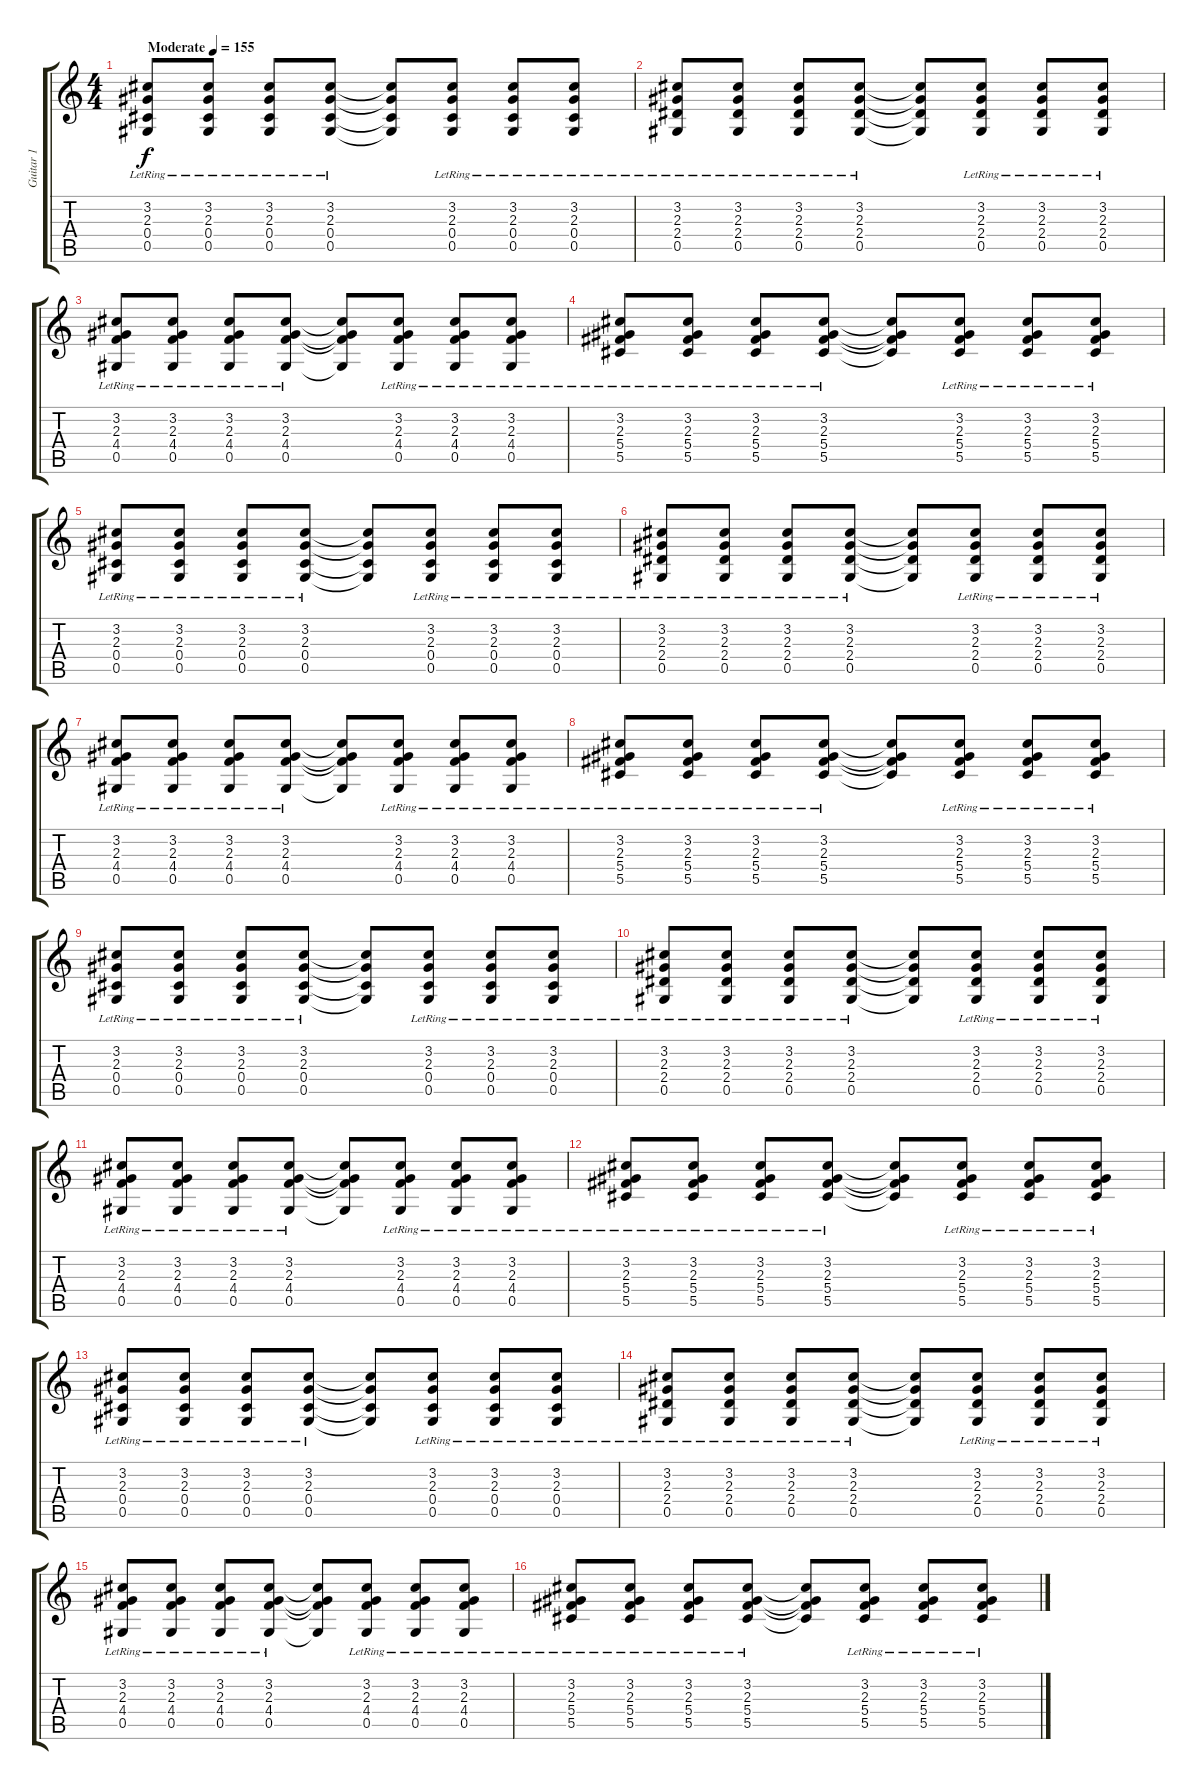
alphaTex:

\track ("Guitar 1" "Guitar 1") {instrument distortionguitar}
\staff {score tabs}
\tuning (Eb4 Bb3 Gb3 Db3 Ab2 Db2) {hide}
\ts (4 4)
\tempo (155 "Moderate")
\clef g2
\ks c
(3.2{lr} 2.3{lr} 0.4{lr} 0.5{lr}).8{dy f instrument distortionguitar} (3.2{lr} 2.3{lr} 0.4{lr} 0.5{lr}).8 (3.2{lr} 2.3{lr} 0.4{lr} 0.5{lr}).8 (3.2{lr} 2.3{lr} 0.4{lr} 0.5{lr}).8 (3.2{t} 2.3{t} 0.4{t} 0.5{t}).8 (3.2{lr} 2.3{lr} 0.4{lr} 0.5{lr}).8 (3.2{lr} 2.3{lr} 0.4{lr} 0.5{lr}).8 (3.2{lr} 2.3{lr} 0.4{lr} 0.5{lr}).8 |
(3.2{lr} 2.3{lr} 2.4{lr} 0.5{lr}).8 (3.2{lr} 2.3{lr} 2.4{lr} 0.5{lr}).8 (3.2{lr} 2.3{lr} 2.4{lr} 0.5{lr}).8 (3.2{lr} 2.3{lr} 2.4{lr} 0.5{lr}).8 (3.2{t} 2.3{t} 2.4{t} 0.5{t}).8 (3.2{lr} 2.3{lr} 2.4{lr} 0.5{lr}).8 (3.2{lr} 2.3{lr} 2.4{lr} 0.5{lr}).8 (3.2{lr} 2.3{lr} 2.4{lr} 0.5{lr}).8 |
(3.2{lr} 2.3{lr} 4.4{lr} 0.5{lr}).8 (3.2{lr} 2.3{lr} 4.4{lr} 0.5{lr}).8 (3.2{lr} 2.3{lr} 4.4{lr} 0.5{lr}).8 (3.2{lr} 2.3{lr} 4.4{lr} 0.5{lr}).8 (3.2{t} 2.3{t} 4.4{t} 0.5{t}).8 (3.2{lr} 2.3{lr} 4.4{lr} 0.5{lr}).8 (3.2{lr} 2.3{lr} 4.4{lr} 0.5{lr}).8 (3.2{lr} 2.3{lr} 4.4{lr} 0.5{lr}).8 |
(3.2{lr} 2.3{lr} 5.4{lr} 5.5{lr}).8 (3.2{lr} 2.3{lr} 5.4{lr} 5.5{lr}).8 (3.2{lr} 2.3{lr} 5.4{lr} 5.5{lr}).8 (3.2{lr} 2.3{lr} 5.4{lr} 5.5{lr}).8 (3.2{t} 2.3{t} 5.4{t} 5.5{t}).8 (3.2{lr} 2.3{lr} 5.4{lr} 5.5{lr}).8 (3.2{lr} 2.3{lr} 5.4{lr} 5.5{lr}).8 (3.2{lr} 2.3{lr} 5.4{lr} 5.5{lr}).8 |
(3.2{lr} 2.3{lr} 0.4{lr} 0.5{lr}).8 (3.2{lr} 2.3{lr} 0.4{lr} 0.5{lr}).8 (3.2{lr} 2.3{lr} 0.4{lr} 0.5{lr}).8 (3.2{lr} 2.3{lr} 0.4{lr} 0.5{lr}).8 (3.2{t} 2.3{t} 0.4{t} 0.5{t}).8 (3.2{lr} 2.3{lr} 0.4{lr} 0.5{lr}).8 (3.2{lr} 2.3{lr} 0.4{lr} 0.5{lr}).8 (3.2{lr} 2.3{lr} 0.4{lr} 0.5{lr}).8 |
(3.2{lr} 2.3{lr} 2.4{lr} 0.5{lr}).8 (3.2{lr} 2.3{lr} 2.4{lr} 0.5{lr}).8 (3.2{lr} 2.3{lr} 2.4{lr} 0.5{lr}).8 (3.2{lr} 2.3{lr} 2.4{lr} 0.5{lr}).8 (3.2{t} 2.3{t} 2.4{t} 0.5{t}).8 (3.2{lr} 2.3{lr} 2.4{lr} 0.5{lr}).8 (3.2{lr} 2.3{lr} 2.4{lr} 0.5{lr}).8 (3.2{lr} 2.3{lr} 2.4{lr} 0.5{lr}).8 |
(3.2{lr} 2.3{lr} 4.4{lr} 0.5{lr}).8 (3.2{lr} 2.3{lr} 4.4{lr} 0.5{lr}).8 (3.2{lr} 2.3{lr} 4.4{lr} 0.5{lr}).8 (3.2{lr} 2.3{lr} 4.4{lr} 0.5{lr}).8 (3.2{t} 2.3{t} 4.4{t} 0.5{t}).8 (3.2{lr} 2.3{lr} 4.4{lr} 0.5{lr}).8 (3.2{lr} 2.3{lr} 4.4{lr} 0.5{lr}).8 (3.2{lr} 2.3{lr} 4.4{lr} 0.5{lr}).8 |
(3.2{lr} 2.3{lr} 5.4{lr} 5.5{lr}).8 (3.2{lr} 2.3{lr} 5.4{lr} 5.5{lr}).8 (3.2{lr} 2.3{lr} 5.4{lr} 5.5{lr}).8 (3.2{lr} 2.3{lr} 5.4{lr} 5.5{lr}).8 (3.2{t} 2.3{t} 5.4{t} 5.5{t}).8 (3.2{lr} 2.3{lr} 5.4{lr} 5.5{lr}).8 (3.2{lr} 2.3{lr} 5.4{lr} 5.5{lr}).8 (3.2{lr} 2.3{lr} 5.4{lr} 5.5{lr}).8 |
(3.2{lr} 2.3{lr} 0.4{lr} 0.5{lr}).8 (3.2{lr} 2.3{lr} 0.4{lr} 0.5{lr}).8 (3.2{lr} 2.3{lr} 0.4{lr} 0.5{lr}).8 (3.2{lr} 2.3{lr} 0.4{lr} 0.5{lr}).8 (3.2{t} 2.3{t} 0.4{t} 0.5{t}).8 (3.2{lr} 2.3{lr} 0.4{lr} 0.5{lr}).8 (3.2{lr} 2.3{lr} 0.4{lr} 0.5{lr}).8 (3.2{lr} 2.3{lr} 0.4{lr} 0.5{lr}).8 |
(3.2{lr} 2.3{lr} 2.4{lr} 0.5{lr}).8 (3.2{lr} 2.3{lr} 2.4{lr} 0.5{lr}).8 (3.2{lr} 2.3{lr} 2.4{lr} 0.5{lr}).8 (3.2{lr} 2.3{lr} 2.4{lr} 0.5{lr}).8 (3.2{t} 2.3{t} 2.4{t} 0.5{t}).8 (3.2{lr} 2.3{lr} 2.4{lr} 0.5{lr}).8 (3.2{lr} 2.3{lr} 2.4{lr} 0.5{lr}).8 (3.2{lr} 2.3{lr} 2.4{lr} 0.5{lr}).8 |
(3.2{lr} 2.3{lr} 4.4{lr} 0.5{lr}).8 (3.2{lr} 2.3{lr} 4.4{lr} 0.5{lr}).8 (3.2{lr} 2.3{lr} 4.4{lr} 0.5{lr}).8 (3.2{lr} 2.3{lr} 4.4{lr} 0.5{lr}).8 (3.2{t} 2.3{t} 4.4{t} 0.5{t}).8 (3.2{lr} 2.3{lr} 4.4{lr} 0.5{lr}).8 (3.2{lr} 2.3{lr} 4.4{lr} 0.5{lr}).8 (3.2{lr} 2.3{lr} 4.4{lr} 0.5{lr}).8 |
(3.2{lr} 2.3{lr} 5.4{lr} 5.5{lr}).8 (3.2{lr} 2.3{lr} 5.4{lr} 5.5{lr}).8 (3.2{lr} 2.3{lr} 5.4{lr} 5.5{lr}).8 (3.2{lr} 2.3{lr} 5.4{lr} 5.5{lr}).8 (3.2{t} 2.3{t} 5.4{t} 5.5{t}).8 (3.2{lr} 2.3{lr} 5.4{lr} 5.5{lr}).8 (3.2{lr} 2.3{lr} 5.4{lr} 5.5{lr}).8 (3.2{lr} 2.3{lr} 5.4{lr} 5.5{lr}).8 |
(3.2{lr} 2.3{lr} 0.4{lr} 0.5{lr}).8 (3.2{lr} 2.3{lr} 0.4{lr} 0.5{lr}).8 (3.2{lr} 2.3{lr} 0.4{lr} 0.5{lr}).8 (3.2{lr} 2.3{lr} 0.4{lr} 0.5{lr}).8 (3.2{t} 2.3{t} 0.4{t} 0.5{t}).8 (3.2{lr} 2.3{lr} 0.4{lr} 0.5{lr}).8 (3.2{lr} 2.3{lr} 0.4{lr} 0.5{lr}).8 (3.2{lr} 2.3{lr} 0.4{lr} 0.5{lr}).8 |
(3.2{lr} 2.3{lr} 2.4{lr} 0.5{lr}).8 (3.2{lr} 2.3{lr} 2.4{lr} 0.5{lr}).8 (3.2{lr} 2.3{lr} 2.4{lr} 0.5{lr}).8 (3.2{lr} 2.3{lr} 2.4{lr} 0.5{lr}).8 (3.2{t} 2.3{t} 2.4{t} 0.5{t}).8 (3.2{lr} 2.3{lr} 2.4{lr} 0.5{lr}).8 (3.2{lr} 2.3{lr} 2.4{lr} 0.5{lr}).8 (3.2{lr} 2.3{lr} 2.4{lr} 0.5{lr}).8 |
(3.2{lr} 2.3{lr} 4.4{lr} 0.5{lr}).8 (3.2{lr} 2.3{lr} 4.4{lr} 0.5{lr}).8 (3.2{lr} 2.3{lr} 4.4{lr} 0.5{lr}).8 (3.2{lr} 2.3{lr} 4.4{lr} 0.5{lr}).8 (3.2{t} 2.3{t} 4.4{t} 0.5{t}).8 (3.2{lr} 2.3{lr} 4.4{lr} 0.5{lr}).8 (3.2{lr} 2.3{lr} 4.4{lr} 0.5{lr}).8 (3.2{lr} 2.3{lr} 4.4{lr} 0.5{lr}).8 |
(3.2{lr} 2.3{lr} 5.4{lr} 5.5{lr}).8 (3.2{lr} 2.3{lr} 5.4{lr} 5.5{lr}).8 (3.2{lr} 2.3{lr} 5.4{lr} 5.5{lr}).8 (3.2{lr} 2.3{lr} 5.4{lr} 5.5{lr}).8 (3.2{t} 2.3{t} 5.4{t} 5.5{t}).8 (3.2{lr} 2.3{lr} 5.4{lr} 5.5{lr}).8 (3.2{lr} 2.3{lr} 5.4{lr} 5.5{lr}).8 (3.2{lr} 2.3{lr} 5.4{lr} 5.5{lr}).8
